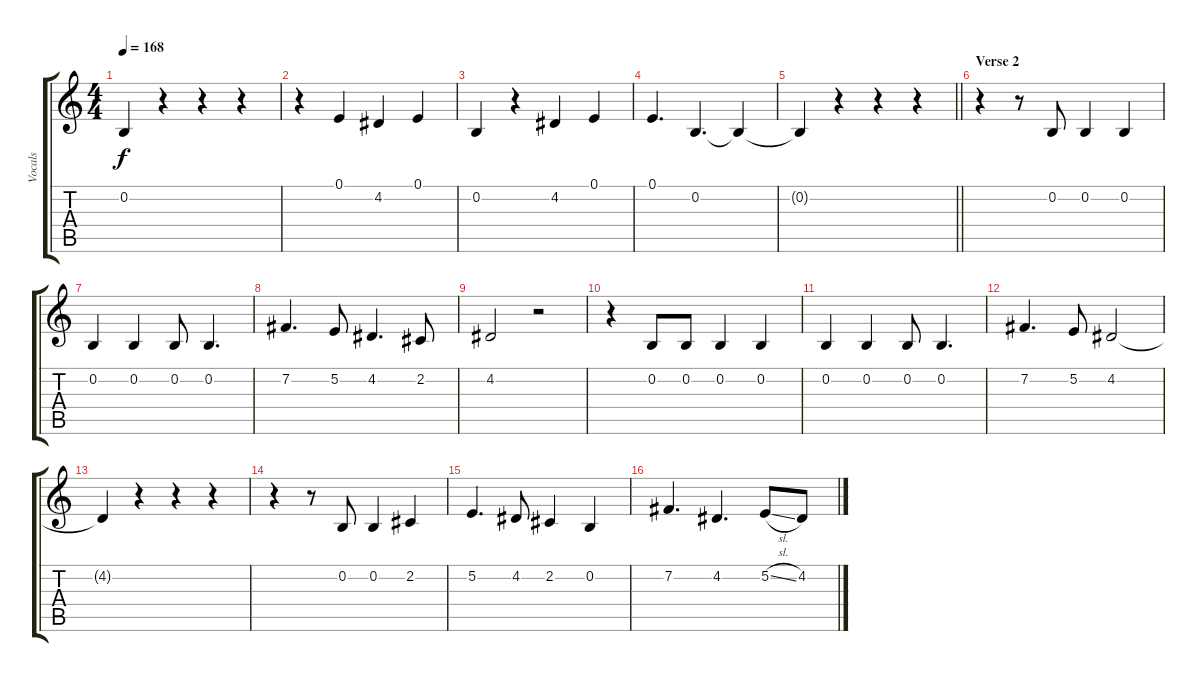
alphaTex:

\track ("Vocals" "Vocals") {instrument altosax}
\staff {score tabs}
\tuning (E4 B3 G3 D3 A2 E2) {hide}
\ts (4 4)
\tempo 168
\clef g2
\ks c
0.2{t}.4{dy f} r.4 r.4 r.4 |
r.4 0.1.4 4.2.4 0.1.4 |
0.2.4 r.4 4.2.4 0.1.4 |
0.1.4{d} 0.2.4{d} 0.2{t}.4 |
\barLineRight lightlight
0.2{t}.4 r.4 r.4 r.4 |
\section ("" "Verse 2")
r.4 r.8 0.2.8 0.2.4 0.2.4 |
0.2.4 0.2.4 0.2.8 0.2.4{d} |
7.2.4{d} 5.2.8 4.2.4{d} 2.2.8 |
4.2.2 r.2 |
r.4 0.2.8 0.2.8 0.2.4 0.2.4 |
0.2.4 0.2.4 0.2.8 0.2.4{d} |
7.2.4{d} 5.2.8 4.2.2 |
4.2{t}.4 r.4 r.4 r.4 |
r.4 r.8 0.2.8 0.2.4 2.2.4 |
5.2.4{d} 4.2.8 2.2.4 0.2.4 |
7.2.4{d} 4.2.4{d} 5.2{sl}.8 4.2.8
